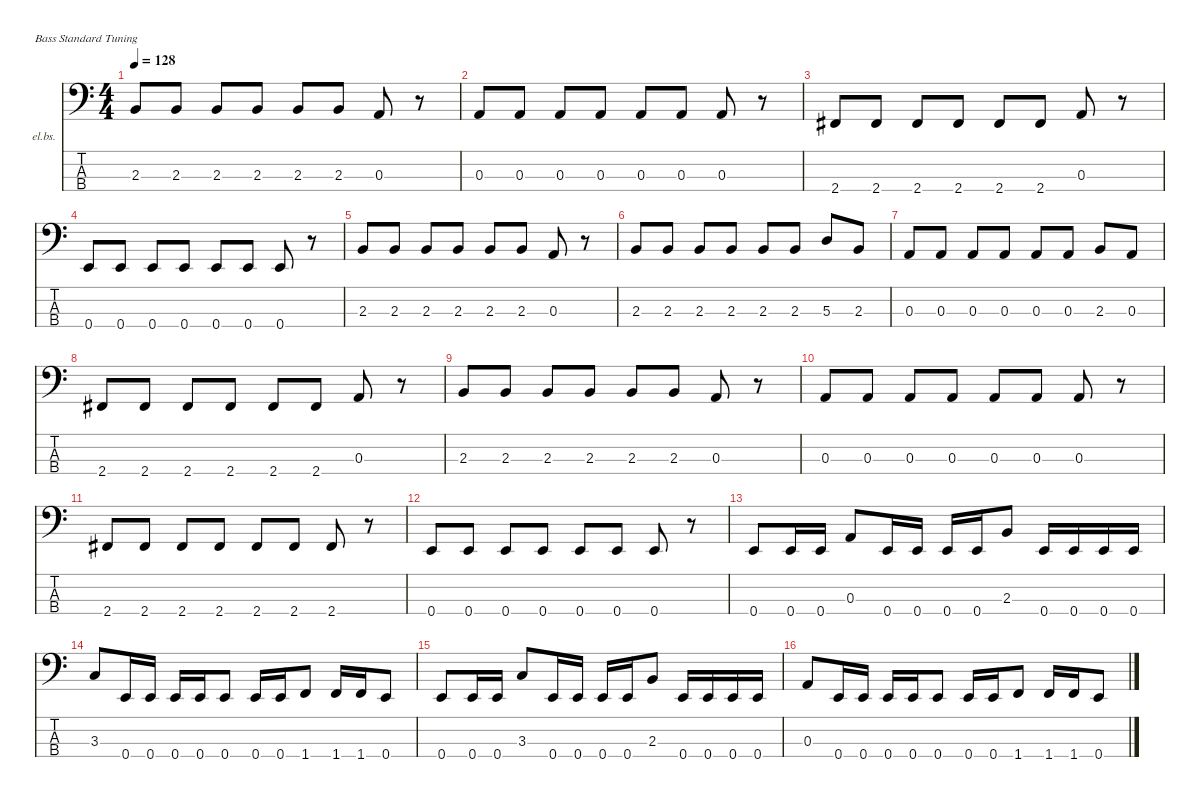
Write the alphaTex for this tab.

\defaultSystemsLayout 4
\hideDynamics
\bracketExtendMode nobrackets
\firstSystemTrackNameOrientation horizontal
\otherSystemsTrackNameOrientation horizontal
\track ("Bass" "el.bs.") {instrument electricbasspick}
\staff {score tabs}
\tuning (G2 D2 A1 E1)
\ts (4 4)
\tempo 128
\clef f4
\ks c
2.3.8{dy f} 2.3.8 2.3.8 2.3.8 2.3.8 2.3.8 0.3.8 r.8 |
0.3.8 0.3.8 0.3.8 0.3.8 0.3.8 0.3.8 0.3.8 r.8 |
2.4{acc #}.8 2.4{acc #}.8 2.4{acc #}.8 2.4{acc #}.8 2.4{acc #}.8 2.4{acc #}.8 0.3.8 r.8 |
0.4.8 0.4.8 0.4.8 0.4.8 0.4.8 0.4.8 0.4.8 r.8 |
2.3.8 2.3.8 2.3.8 2.3.8 2.3.8 2.3.8 0.3.8 r.8 |
2.3.8 2.3.8 2.3.8 2.3.8 2.3.8 2.3.8 5.3.8 2.3.8 |
0.3.8 0.3.8 0.3.8 0.3.8 0.3.8 0.3.8 2.3.8 0.3.8 |
2.4{acc #}.8 2.4{acc #}.8 2.4{acc #}.8 2.4{acc #}.8 2.4{acc #}.8 2.4{acc #}.8 0.3.8 r.8 |
2.3.8 2.3.8 2.3.8 2.3.8 2.3.8 2.3.8 0.3.8 r.8 |
0.3.8 0.3.8 0.3.8 0.3.8 0.3.8 0.3.8 0.3.8 r.8 |
2.4{acc #}.8 2.4{acc #}.8 2.4{acc #}.8 2.4{acc #}.8 2.4{acc #}.8 2.4{acc #}.8 2.4{acc #}.8 r.8 |
0.4.8 0.4.8 0.4.8 0.4.8 0.4.8 0.4.8 0.4.8 r.8 |
0.4.8 0.4.16 0.4.16 0.3.8 0.4.16 0.4.16 0.4.16 0.4.16 2.3.8 0.4.16 0.4.16 0.4.16 0.4.16 |
3.3.8 0.4.16 0.4.16 0.4.16 0.4.16 0.4.8{dy ff} 0.4.16{dy f} 0.4.16 1.4.8{dy ff} 1.4.16{dy f} 1.4.16 0.4.8{dy ff} |
0.4.8{dy f} 0.4.16 0.4.16 3.3.8 0.4.16 0.4.16 0.4.16 0.4.16 2.3.8 0.4.16 0.4.16 0.4.16 0.4.16 |
0.3.8 0.4.16 0.4.16 0.4.16 0.4.16 0.4.8{dy ff} 0.4.16{dy f} 0.4.16 1.4.8{dy ff} 1.4.16{dy f} 1.4.16 0.4.8{dy ff}
